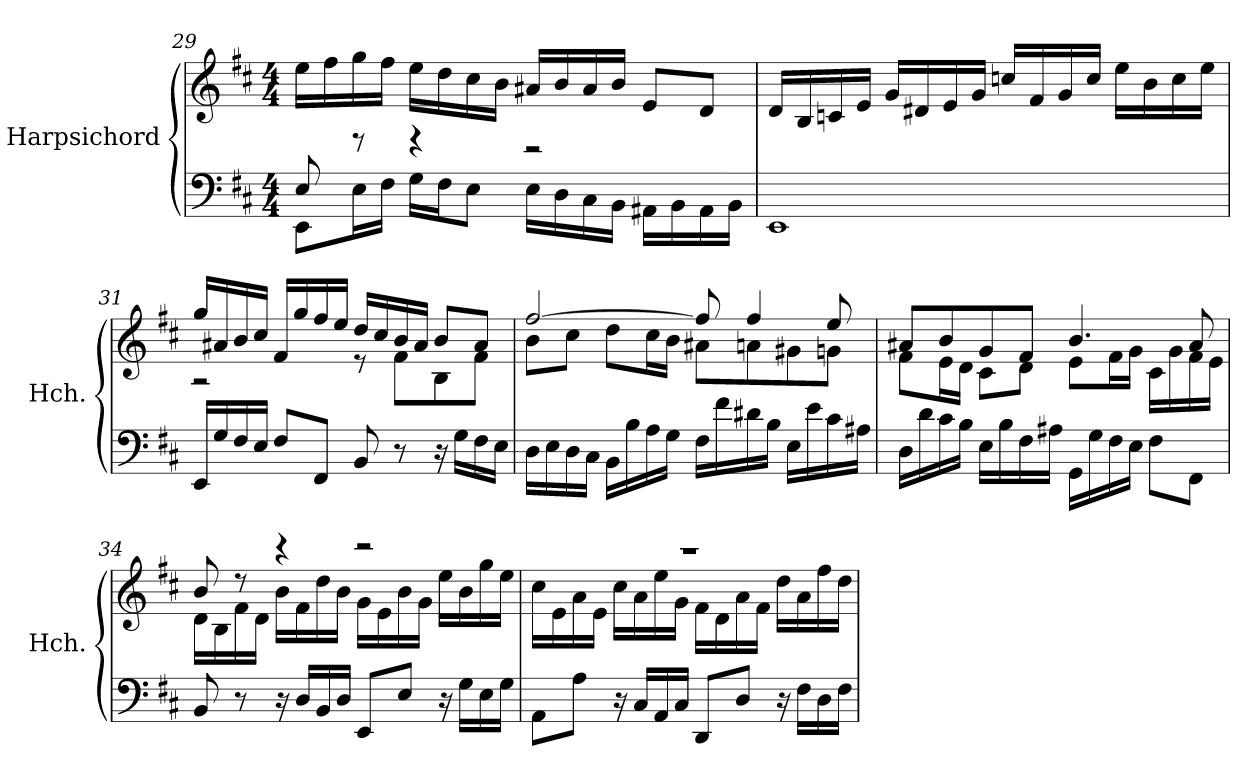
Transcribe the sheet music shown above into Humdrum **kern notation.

**kern	**kern
*part1	*part1
*staff2	*staff1
*I"Harpsichord	*
*I'Hch.	*
*clefF4	*clefG2
*k[f#c#]	*k[f#c#]
*M4/4	*M4/4
=29	=29
*^	*
8EE\L	8E/	16ee\LL
.	.	16ff#\
16E\L	8rg	16gg\
16F#\JJ	.	16ff#\JJ
16G\LL	4rg	16ee\LL
16F#\J	.	16dd\
8E\J	.	16cc#\
.	.	16b\JJ
16E\LL	2re	16a#X/LL
16D\	.	16b/
16C#\	.	16a#/
16BB\JJ	.	16b/JJ
16AA#X\LL	.	8e/L
16BB\	.	.
16AA#\	.	8d/J
16BB\JJ	.	.
*v	*v	*
!!LO:LB:g=z
=30	=30
1EE	16d/LL
.	16B/
.	16cn/
.	16e/JJ
.	16g/LL
.	16d#X/
.	16e/
.	16g/JJ
.	16ccn/LL
.	16f#/
.	16g/
.	16cc/JJ
.	16ee\LL
.	16b\
.	16cc\
.	16ee\JJ
=31	=31
*	*^
16EE/LL	16gg/LL	2r
16G/	16a#X/	.
16F#/	16b/	.
16E/JJ	16cc#/JJ	.
8F#/L	16f#/LL	.
.	16gg/	.
8FF#/J	16ff#/	.
.	16ee/JJ	.
8BB/	16dd/LL	8r
.	16cc#/	.
8r	16b/	8f#\L
.	16a#/JJ	.
16r	8b/L	8B\
16G\LL	.	.
16F#\	8a#/J	8f#\J
16E\JJ	.	.
!!LO:LB:g=z	!!
=32	=32	=32
16D\LL	[2ff#/	8b\L
16E\	.	.
16D\	.	8cc#\J
16C#\JJ	.	.
16BB\LL	.	8dd\L
16B\	.	.
16A\	.	16cc#\L
16G\JJ	.	16b\JJ
16F#\LL	8ff#/]	8a#X\L
16f#\	.	.
16d#X\	4ff#/	8an\
16B\JJ	.	.
16E\LL	.	8g#X\
16e\	.	.
16c#\	8ee/	8gn\J
16A#X\JJ	.	.
=33	=33	=33
16D\LL	8a#X/L	8f#\L
16d\	.	.
16c#\	8b/	16e\L
16B\JJ	.	16d\JJ
16E\LL	8g/	8c#\L
16B\	.	.
16F#\	8f#/J	8d\J
16A#X\JJ	.	.
16GG\LL	4.b/	8e\L
16G\	.	.
16F#\	.	16f#\L
16E\JJ	.	16g\JJ
8F#\L	.	16c#\LL
.	.	16g\
8FF#\J	8a#/	16f#\
.	.	16e\JJ
!!LO:LB:g=z	!!
=34	=34	=34
8BB/	8b/	16d\LL
.	.	16B\
8r	8r	16f#\
.	.	16d\JJ
16r	4r	16b\LL
16D/LL	.	16f#\
16BB/	.	16dd\
16D/JJ	.	16b\JJ
8EE/L	2r	16g\LL
.	.	16e\
8E/J	.	16b\
.	.	16g\JJ
16r	.	16ee\LL
16G\LL	.	16b\
16E\	.	16gg\
16G\JJ	.	16ee\JJ
=35	=35	=35
8AA\L	1r	16cc#\LL
.	.	16e\
8A\J	.	16a\
.	.	16e\JJ
16r	.	16cc#\LL
16C#/LL	.	16a\
16AA/	.	16ee\
16C#/JJ	.	16g\JJ
8DD/L	.	16f#\LL
.	.	16d\
8D/J	.	16a\
.	.	16f#\JJ
16r	.	16dd\LL
16F#\LL	.	16a\
16D\	.	16ff#\
16F#\JJ	.	16dd\JJ
*	*v	*v
=	=
*-	*-
